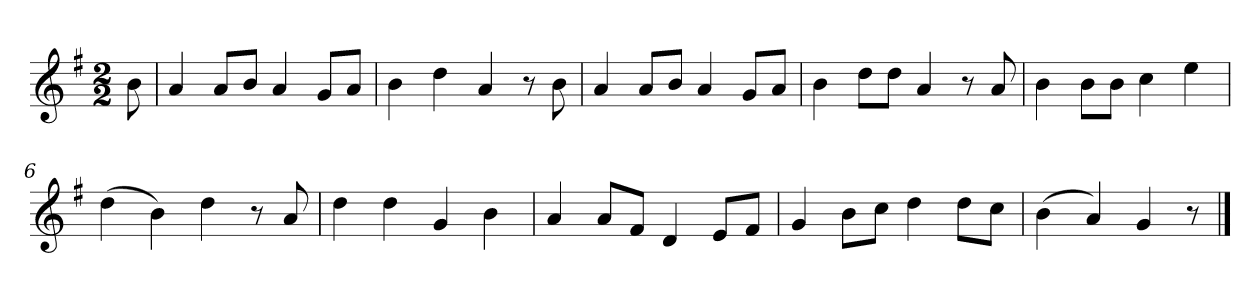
**kern
*part1
*staff1
*k[f#]
*M2/2
*MM120
=
8b
=1
4a
8aL
8bJ
4a
8gL
8aJ
=2
4b
4dd
4a
8r
8b
=3
4a
8aL
8bJ
4a
8gL
8aJ
=4
4b
8ddL
8ddJ
4a
8r
8a
=5
4b
8bL
8bJ
4cc
4ee
=6
(4dd
4b)
4dd
8r
8a
=7
4dd
4dd
4g
4b
=8
4a
8aL
8f#J
4d
8eL
8f#J
=9
4g
8bL
8ccJ
4dd
8ddL
8ccJ
=10
(4b
4a)
4g
8r
==
*-
